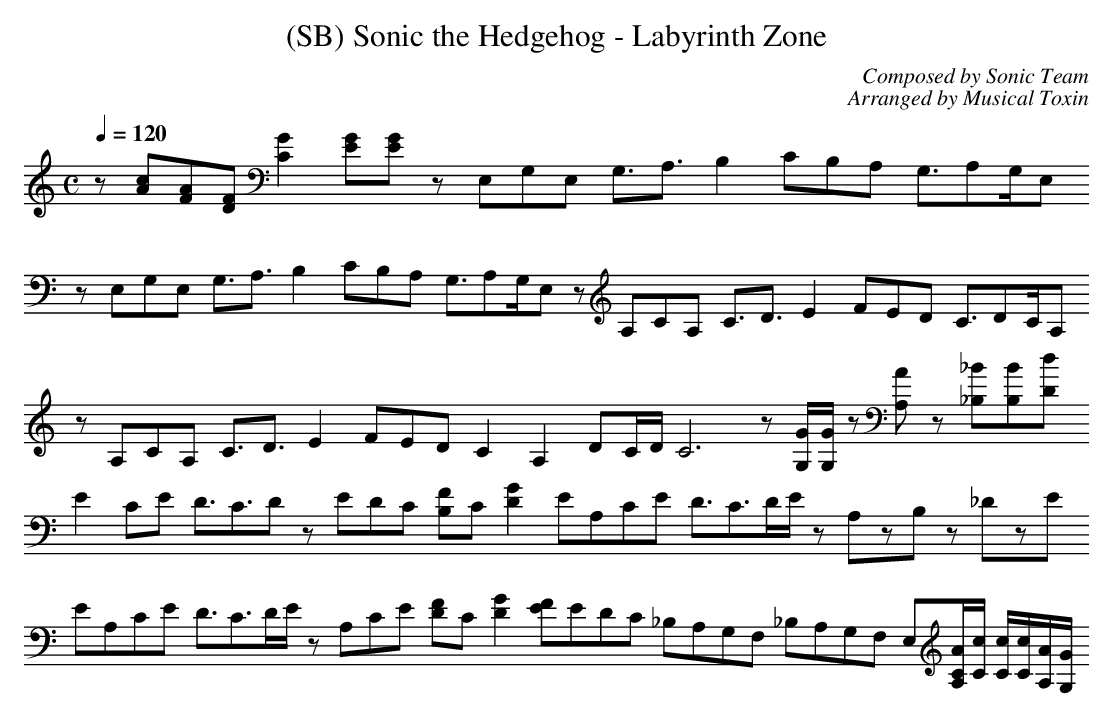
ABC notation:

X:1
T:(SB) Sonic the Hedgehog - Labyrinth Zone
C:Composed by Sonic Team
C:Arranged by Musical Toxin
M:C
Q:1/4=120
L:1/8
K:C
z     [Ac][FA][DF]   [C2G2]             [EG][EG]      z     E,G,E,  G,3/2A,3/2B,2CB,A, G,3/2A,G,/2E,
z     E,G,E,         G,3/2A,3/2B,2CB,A, G,3/2A,G,/2E, z     A,CA,   C3/2D3/2E2FED      C3/2DC/2A,
z     A,CA,          C3/2D3/2E2FED      C2            A,2   DC/2D/2 C6                 z             [G,/2G/2][G,/2G/2] z [A,A] z [_B,_B][B,B][Dd]
E2    CE             D3/2C3/2D          z             EDC   [B,F]C  [D2G2]             EA,CE         D3/2C3/2D/2E/2 z A,zB, z _DzE
EA,CE D3/2C3/2D/2E/2 z                  A,CE          [DF]C [D2G2]  [EF]EDC            _B,A,G,F,     _B,A,G,F, E,[A,/2C/2A/2][C/2c/2] [C/2c/2][C/2c/2][A,/2A/2][G,/2G/2]
